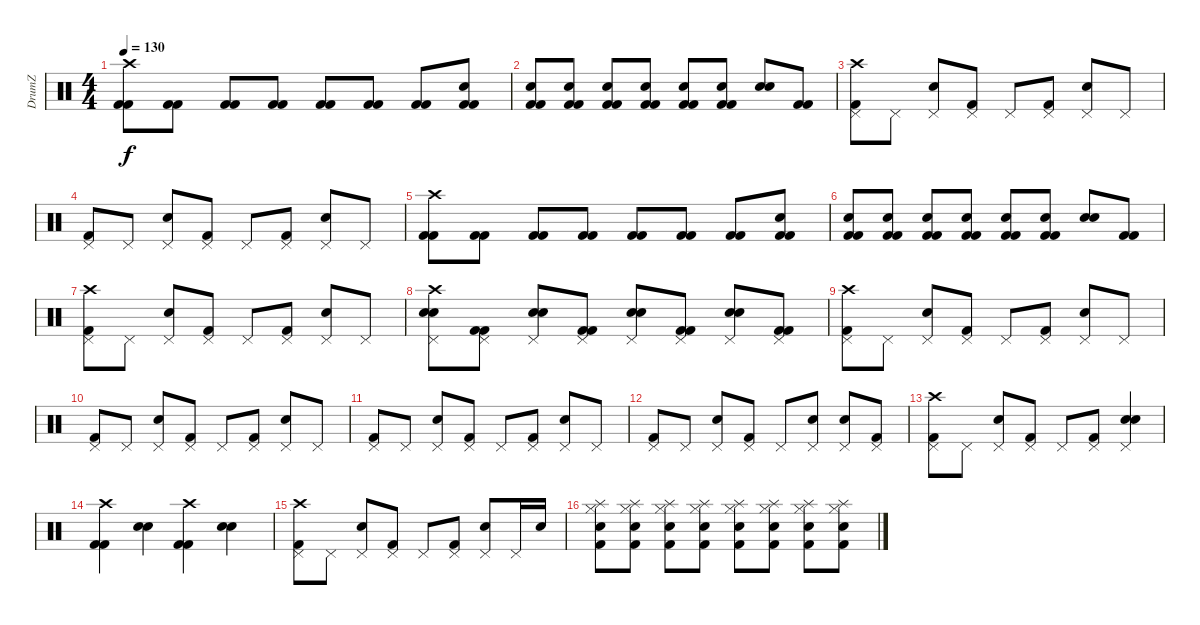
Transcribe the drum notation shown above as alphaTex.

\track ("DrumZ" "DrumZ") {instrument percussion}
\staff {score}
\articulation defaults
\ts (4 4)
\tempo 130
\clef neutral
\ks c
("Crash high (hit)" "Kick (hit) 2" "Kick (hit) 2").8{dy f} ("Kick (hit) 2" "Kick (hit) 2").8 ("Kick (hit) 2" "Kick (hit) 2").8 ("Kick (hit) 2" "Kick (hit) 2").8 ("Kick (hit) 2" "Kick (hit) 2").8 ("Kick (hit) 2" "Kick (hit) 2").8 ("Kick (hit) 2" "Kick (hit) 2").8 ("Kick (hit) 2" "Kick (hit) 2" "Electric Snare (hit)").8 |
("Kick (hit) 2" "Kick (hit) 2" "Electric Snare (hit)").8 ("Kick (hit) 2" "Kick (hit) 2" "Electric Snare (hit)").8 ("Kick (hit) 2" "Kick (hit) 2" "Electric Snare (hit)").8 ("Kick (hit) 2" "Kick (hit) 2" "Electric Snare (hit)").8 ("Kick (hit) 2" "Kick (hit) 2" "Electric Snare (hit)").8 ("Kick (hit) 2" "Kick (hit) 2" "Electric Snare (hit)").8 ("Electric Snare (hit)" "Electric Snare (hit)").8{bd 120} ("Kick (hit) 2" "Kick (hit) 2").8 |
("Pedal Hi-Hat (hit)" "Crash high (hit)" "Kick (hit) 2").8 "Pedal Hi-Hat (hit)".8 ("Pedal Hi-Hat (hit)" "Electric Snare (hit)").8 ("Pedal Hi-Hat (hit)" "Kick (hit) 2").8 "Pedal Hi-Hat (hit)".8 ("Pedal Hi-Hat (hit)" "Kick (hit) 2").8 ("Pedal Hi-Hat (hit)" "Electric Snare (hit)").8 "Pedal Hi-Hat (hit)".8 |
("Pedal Hi-Hat (hit)" "Kick (hit) 2").8 "Pedal Hi-Hat (hit)".8 ("Pedal Hi-Hat (hit)" "Electric Snare (hit)").8 ("Pedal Hi-Hat (hit)" "Kick (hit) 2").8 "Pedal Hi-Hat (hit)".8 ("Pedal Hi-Hat (hit)" "Kick (hit) 2").8 ("Pedal Hi-Hat (hit)" "Electric Snare (hit)").8 "Pedal Hi-Hat (hit)".8 |
("Crash high (hit)" "Kick (hit) 2" "Kick (hit) 2").8 ("Kick (hit) 2" "Kick (hit) 2").8 ("Kick (hit) 2" "Kick (hit) 2").8 ("Kick (hit) 2" "Kick (hit) 2").8 ("Kick (hit) 2" "Kick (hit) 2").8 ("Kick (hit) 2" "Kick (hit) 2").8 ("Kick (hit) 2" "Kick (hit) 2").8 ("Kick (hit) 2" "Kick (hit) 2" "Electric Snare (hit)").8 |
("Kick (hit) 2" "Kick (hit) 2" "Electric Snare (hit)").8 ("Kick (hit) 2" "Kick (hit) 2" "Electric Snare (hit)").8 ("Kick (hit) 2" "Kick (hit) 2" "Electric Snare (hit)").8 ("Kick (hit) 2" "Kick (hit) 2" "Electric Snare (hit)").8 ("Kick (hit) 2" "Kick (hit) 2" "Electric Snare (hit)").8 ("Kick (hit) 2" "Kick (hit) 2" "Electric Snare (hit)").8 ("Electric Snare (hit)" "Electric Snare (hit)").8{bd 120} ("Kick (hit) 2" "Kick (hit) 2").8 |
("Pedal Hi-Hat (hit)" "Crash high (hit)" "Kick (hit) 2").8 "Pedal Hi-Hat (hit)".8 ("Pedal Hi-Hat (hit)" "Electric Snare (hit)").8 ("Pedal Hi-Hat (hit)" "Kick (hit) 2").8 "Pedal Hi-Hat (hit)".8 ("Pedal Hi-Hat (hit)" "Kick (hit) 2").8 ("Pedal Hi-Hat (hit)" "Electric Snare (hit)").8 "Pedal Hi-Hat (hit)".8 |
("Pedal Hi-Hat (hit)" "Crash high (hit)" "Electric Snare (hit)" "Electric Snare (hit)").8 ("Pedal Hi-Hat (hit)" "Kick (hit) 2" "Kick (hit) 2").8 ("Pedal Hi-Hat (hit)" "Electric Snare (hit)" "Electric Snare (hit)").8 ("Pedal Hi-Hat (hit)" "Kick (hit) 2" "Kick (hit) 2").8 ("Pedal Hi-Hat (hit)" "Electric Snare (hit)" "Electric Snare (hit)").8 ("Pedal Hi-Hat (hit)" "Kick (hit) 2" "Kick (hit) 2").8 ("Pedal Hi-Hat (hit)" "Electric Snare (hit)" "Electric Snare (hit)").8{bd 120} ("Pedal Hi-Hat (hit)" "Kick (hit) 2" "Kick (hit) 2").8 |
("Pedal Hi-Hat (hit)" "Crash high (hit)" "Kick (hit) 2").8 "Pedal Hi-Hat (hit)".8 ("Pedal Hi-Hat (hit)" "Electric Snare (hit)").8 ("Pedal Hi-Hat (hit)" "Kick (hit) 2").8 "Pedal Hi-Hat (hit)".8 ("Pedal Hi-Hat (hit)" "Kick (hit) 2").8 ("Pedal Hi-Hat (hit)" "Electric Snare (hit)").8 "Pedal Hi-Hat (hit)".8 |
("Pedal Hi-Hat (hit)" "Kick (hit) 2").8 "Pedal Hi-Hat (hit)".8 ("Pedal Hi-Hat (hit)" "Electric Snare (hit)").8 ("Pedal Hi-Hat (hit)" "Kick (hit) 2").8 "Pedal Hi-Hat (hit)".8 ("Pedal Hi-Hat (hit)" "Kick (hit) 2").8 ("Pedal Hi-Hat (hit)" "Electric Snare (hit)").8 "Pedal Hi-Hat (hit)".8 |
("Pedal Hi-Hat (hit)" "Kick (hit) 2").8 "Pedal Hi-Hat (hit)".8 ("Pedal Hi-Hat (hit)" "Electric Snare (hit)").8 ("Pedal Hi-Hat (hit)" "Kick (hit) 2").8 "Pedal Hi-Hat (hit)".8 ("Pedal Hi-Hat (hit)" "Kick (hit) 2").8 ("Pedal Hi-Hat (hit)" "Electric Snare (hit)").8 "Pedal Hi-Hat (hit)".8 |
("Pedal Hi-Hat (hit)" "Kick (hit) 2").8 "Pedal Hi-Hat (hit)".8 ("Pedal Hi-Hat (hit)" "Electric Snare (hit)").8 ("Pedal Hi-Hat (hit)" "Kick (hit) 2").8 "Pedal Hi-Hat (hit)".8 ("Pedal Hi-Hat (hit)" "Electric Snare (hit)").8 ("Pedal Hi-Hat (hit)" "Electric Snare (hit)").8 ("Pedal Hi-Hat (hit)" "Kick (hit) 2").8 |
("Pedal Hi-Hat (hit)" "Crash high (hit)" "Kick (hit) 2").8 "Pedal Hi-Hat (hit)".8 ("Pedal Hi-Hat (hit)" "Electric Snare (hit)").8 ("Pedal Hi-Hat (hit)" "Kick (hit) 2").8 "Pedal Hi-Hat (hit)".8 ("Pedal Hi-Hat (hit)" "Kick (hit) 2").8 ("Pedal Hi-Hat (hit)" "Electric Snare (hit)" "Electric Snare (hit)").4 |
("Crash high (hit)" "Kick (hit) 2" "Kick (hit) 2").4 ("Electric Snare (hit)" "Electric Snare (hit)").4{bd 240} ("Crash high (hit)" "Kick (hit) 2" "Kick (hit) 2").4 ("Electric Snare (hit)" "Electric Snare (hit)").4{bd 240} |
("Pedal Hi-Hat (hit)" "Crash high (hit)" "Kick (hit) 2").8 "Pedal Hi-Hat (hit)".8 ("Pedal Hi-Hat (hit)" "Electric Snare (hit)").8 ("Pedal Hi-Hat (hit)" "Kick (hit) 2").8 "Pedal Hi-Hat (hit)".8 ("Pedal Hi-Hat (hit)" "Kick (hit) 2").8 ("Pedal Hi-Hat (hit)" "Electric Snare (hit)").8 "Pedal Hi-Hat (hit)".16 "Electric Snare (hit)".16 |
("Hi-Hat (closed)" "Splash (hit)" "Electric Snare (hit)" "Kick (hit) 2").8 ("Hi-Hat (closed)" "Splash (hit)" "Electric Snare (hit)" "Kick (hit) 2").8 ("Hi-Hat (closed)" "Splash (hit)" "Electric Snare (hit)" "Kick (hit) 2").8 ("Hi-Hat (closed)" "Splash (hit)" "Electric Snare (hit)" "Kick (hit) 2").8 ("Hi-Hat (closed)" "Splash (hit)" "Electric Snare (hit)" "Kick (hit) 2").8 ("Hi-Hat (closed)" "Splash (hit)" "Electric Snare (hit)" "Kick (hit) 2").8 ("Hi-Hat (closed)" "Splash (hit)" "Electric Snare (hit)" "Kick (hit) 2").8 ("Hi-Hat (closed)" "Splash (hit)" "Electric Snare (hit)" "Kick (hit) 2").8
